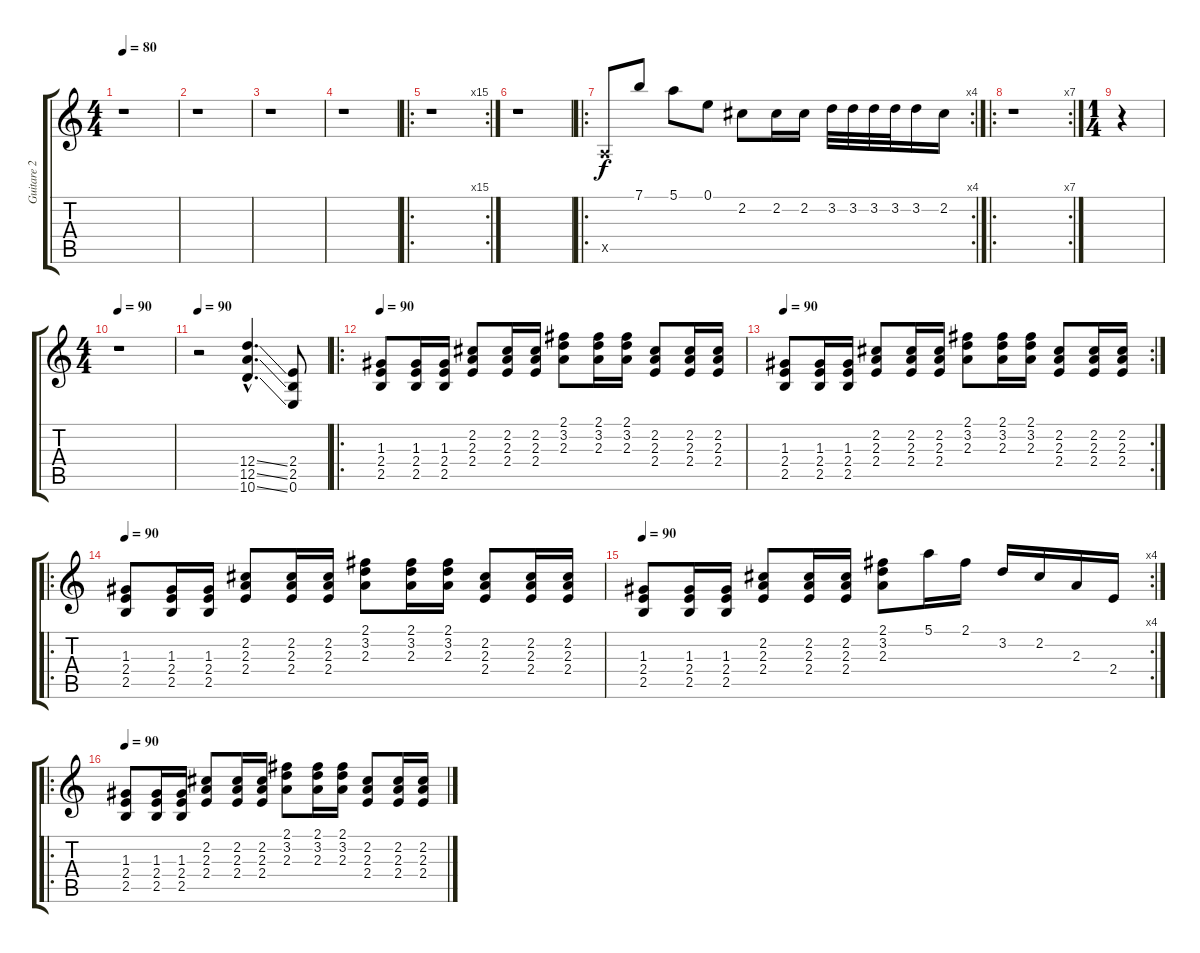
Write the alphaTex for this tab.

\track ("Guitare 2" "Guitare 2") {instrument distortionguitar}
\staff {score tabs}
\tuning (E4 B3 G3 D3 A2 E2) {hide}
\ts (4 4)
\tempo 80
\clef g2
\ks c
r.1{dy f instrument distortionguitar} |
r.1 |
r.1 |
r.1 |
\ro
\rc 15
r.1 |
r.1 |
\ro
\rc 4
0.5{x}.8 7.1.8 5.1.8 0.1.8 2.2.8 2.2.16 2.2.16 3.2.32 3.2.32 3.2.32 3.2.32 3.2.16 2.2.16 |
\ro
\rc 7
r.1 |
\ts (1 4)
r.4 |
\ts (4 4)
\tempo 90
r.1 |
\tempo 90
r.2 (12.4{ss hac} 12.5{ss hac} 10.6{ss hac}).4{d} (2.4 2.5 0.6).8 |
\ro
\tempo 90
(1.3 2.4 2.5).8 (1.3 2.4 2.5).16 (1.3 2.4 2.5).16 (2.2 2.3 2.4).8 (2.2 2.3 2.4).16 (2.2 2.3 2.4).16 (2.1 3.2 2.3).8 (2.1 3.2 2.3).16 (2.1 3.2 2.3).16 (2.2 2.3 2.4).8 (2.2 2.3 2.4).16 (2.2 2.3 2.4).16 |
\rc 2
\tempo 90
(1.3 2.4 2.5).8 (1.3 2.4 2.5).16 (1.3 2.4 2.5).16 (2.2 2.3 2.4).8 (2.2 2.3 2.4).16 (2.2 2.3 2.4).16 (2.1 3.2 2.3).8 (2.1 3.2 2.3).16 (2.1 3.2 2.3).16 (2.2 2.3 2.4).8 (2.2 2.3 2.4).16 (2.2 2.3 2.4).16 |
\ro
\tempo 90
(1.3 2.4 2.5).8 (1.3 2.4 2.5).16 (1.3 2.4 2.5).16 (2.2 2.3 2.4).8 (2.2 2.3 2.4).16 (2.2 2.3 2.4).16 (2.1 3.2 2.3).8 (2.1 3.2 2.3).16 (2.1 3.2 2.3).16 (2.2 2.3 2.4).8 (2.2 2.3 2.4).16 (2.2 2.3 2.4).16 |
\rc 4
\tempo 90
(1.3 2.4 2.5).8 (1.3 2.4 2.5).16 (1.3 2.4 2.5).16 (2.2 2.3 2.4).8 (2.2 2.3 2.4).16 (2.2 2.3 2.4).16 (2.1 3.2 2.3).8 5.1.16 2.1.16 3.2.16 2.2.16 2.3.16 2.4.16 |
\ro
\tempo 90
(1.3 2.4 2.5).8 (1.3 2.4 2.5).16 (1.3 2.4 2.5).16 (2.2 2.3 2.4).8 (2.2 2.3 2.4).16 (2.2 2.3 2.4).16 (2.1 3.2 2.3).8 (2.1 3.2 2.3).16 (2.1 3.2 2.3).16 (2.2 2.3 2.4).8 (2.2 2.3 2.4).16 (2.2 2.3 2.4).16
